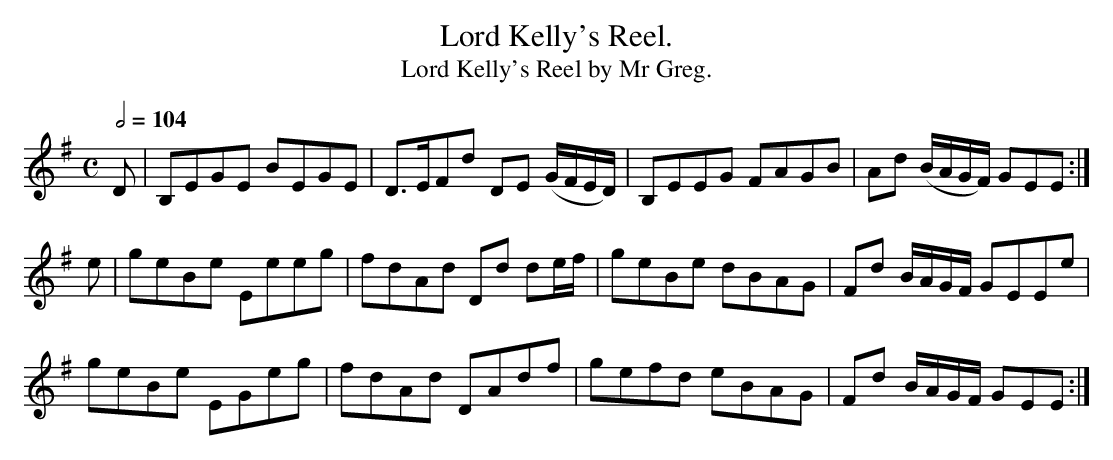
X:1
T:Lord Kelly's Reel.
T:Lord Kelly's Reel by Mr Greg.
M:C
L:1/8
Q:1/2=104
K:E Minor
D | B,EGE BEGE | D>EFd DE (G/F/E/D/) | B,EEG FAGB | Ad (B/A/G/F/) GEE :|
e | geBe Eeeg | fdAd Dd de/f/ | geBe dBAG | Fd B/A/G/F/ GEEe |
 geBe EGeg | fdAd DAdf | gefd eBAG | Fd B/A/G/F/ GEE :|
